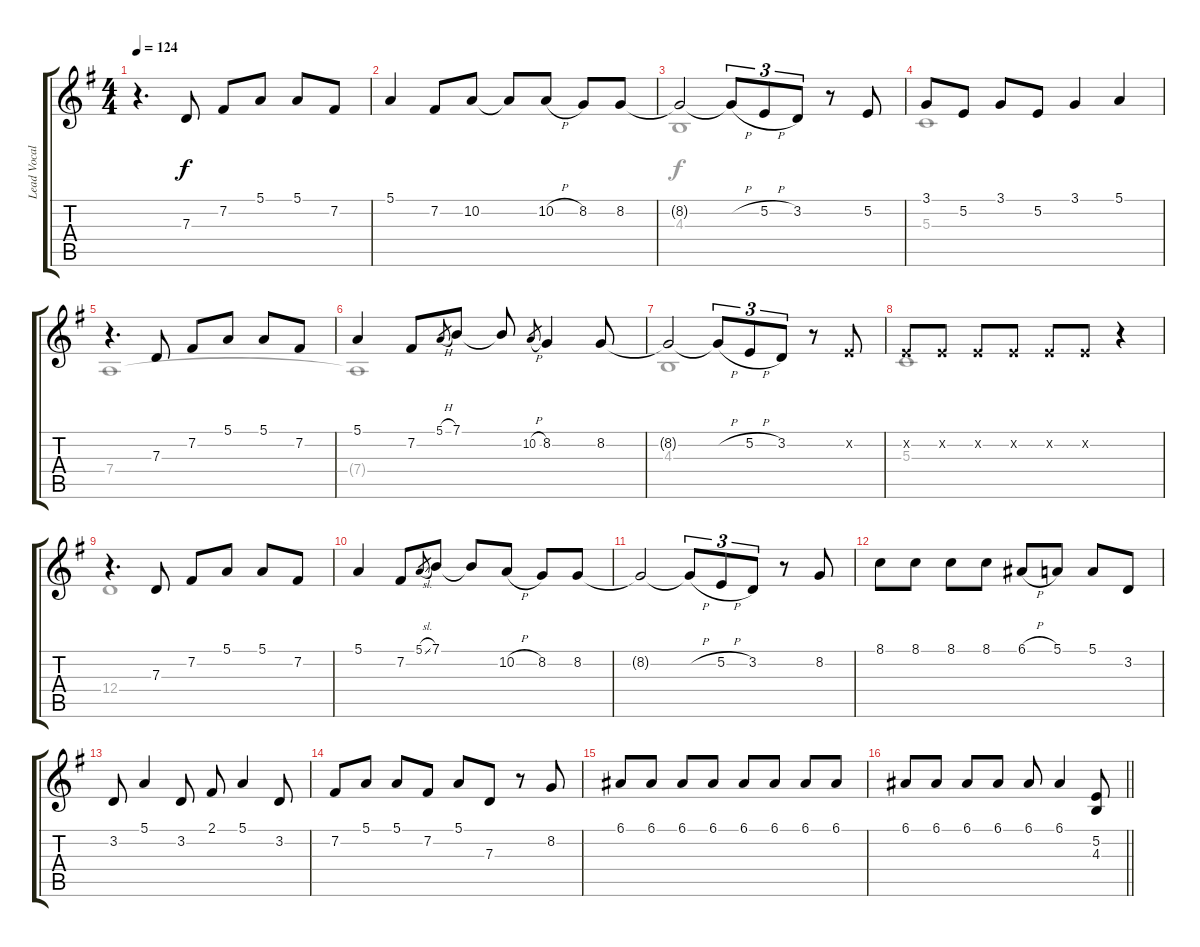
\track ("Lead Vocals " "Lead Vocal") {instrument synthvoice}
\staff {score tabs}
\tuning (E4 B3 G3 D3 A2 E2) {hide}
\voice
\ts (4 4)
\tempo 124
\clef g2
\ks g
r.4{d dy f} 7.3.8 7.2.8 5.1.8 5.1.8 7.2.8 |
5.1.4 7.2.8 10.2.8 10.2{t}.8 10.2{h}.8 8.2.8 8.2.8 |
8.2{t}.2 8.2{h t}.8{tu (3 2)} 5.2{h}.8{tu (3 2)} 3.2.8{tu (3 2)} r.8 5.2.8 |
3.1.8 5.2.8 3.1.8 5.2.8 3.1.4 5.1.4 |
r.4{d} 7.3.8 7.2.8 5.1.8 5.1.8 7.2.8 |
5.1.4 7.2.8 5.1{h}.8{gr} 7.1.8 7.1{t}.8 10.2{h}.8{gr} 8.2.4 8.2.8 |
8.2{t}.2 8.2{h t}.8{tu (3 2)} 5.2{h}.8{tu (3 2)} 3.2.8{tu (3 2)} r.8 5.2{x}.8 |
5.2{x}.8 5.2{x}.8 5.2{x}.8 5.2{x}.8 5.2{x}.8 5.2{x}.8 r.4 |
r.4{d} 7.3.8 7.2.8 5.1.8 5.1.8 7.2.8 |
5.1.4 7.2.8 5.1{sl}.8{gr} 7.1.8 7.1{t}.8 10.2{h}.8 8.2.8 8.2.8 |
8.2{t}.2 8.2{h t}.8{tu (3 2)} 5.2{h}.8{tu (3 2)} 3.2.8{tu (3 2)} r.8 8.2.8 |
8.1.8 8.1.8 8.1.8 8.1.8 6.1{h}.8 5.1.8 5.1.8 3.2.8 |
3.2.8 5.1.4 3.2.8 2.1.8 5.1.4 3.2.8 |
7.2.8 5.1.8 5.1.8 7.2.8 5.1.8 7.3.8 r.8 8.2.8 |
6.1.8 6.1.8 6.1.8 6.1.8 6.1.8 6.1.8 6.1.8 6.1.8 |
\barLineRight lightlight
6.1.8 6.1.8 6.1.8 6.1.8 6.1.8 6.1.4 (5.2 4.3).8
\voice
\clef g2
\ottava regular
\simile none
\ks g
|
|
4.3.1 |
5.3.1 |
7.4.1 |
7.4{t}.1 |
4.3.1 |
5.3.1 |
12.4.1 |
|
|
|
|
|
|
\barLineRight lightlight
